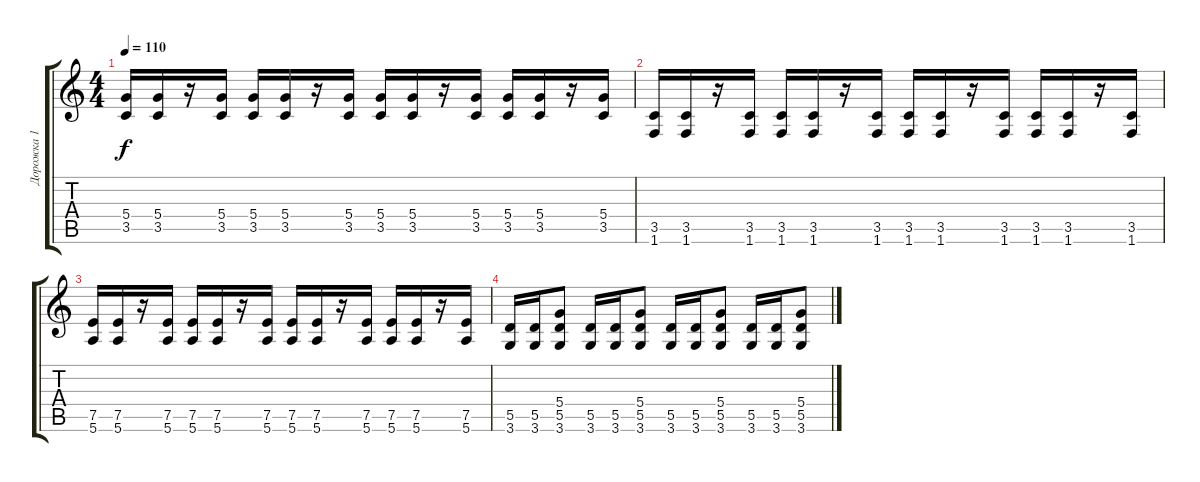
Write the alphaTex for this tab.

\track ("Дорожка 1" "Дорожка 1") {instrument distortionguitar}
\staff {score tabs}
\tuning (E4 B3 G3 D3 A2 E2) {hide}
\ts (4 4)
\tempo 110
\clef g2
\ks c
(5.4 3.5).16{dy f} (5.4 3.5).16 r.16 (5.4 3.5).16 (5.4 3.5).16 (5.4 3.5).16 r.16 (5.4 3.5).16 (5.4 3.5).16 (5.4 3.5).16 r.16 (5.4 3.5).16 (5.4 3.5).16 (5.4 3.5).16 r.16 (5.4 3.5).16 |
(3.5 1.6).16 (3.5 1.6).16 r.16 (3.5 1.6).16 (3.5 1.6).16 (3.5 1.6).16 r.16 (3.5 1.6).16 (3.5 1.6).16 (3.5 1.6).16 r.16 (3.5 1.6).16 (3.5 1.6).16 (3.5 1.6).16 r.16 (3.5 1.6).16 |
(7.5 5.6).16 (7.5 5.6).16 r.16 (7.5 5.6).16 (7.5 5.6).16 (7.5 5.6).16 r.16 (7.5 5.6).16 (7.5 5.6).16 (7.5 5.6).16 r.16 (7.5 5.6).16 (7.5 5.6).16 (7.5 5.6).16 r.16 (7.5 5.6).16 |
(5.5 3.6).16 (5.5 3.6).16 (5.4 5.5 3.6).8 (5.5 3.6).16 (5.5 3.6).16 (5.4 5.5 3.6).8 (5.5 3.6).16 (5.5 3.6).16 (5.4 5.5 3.6).8 (5.5 3.6).16 (5.5 3.6).16 (5.4 5.5 3.6).8
